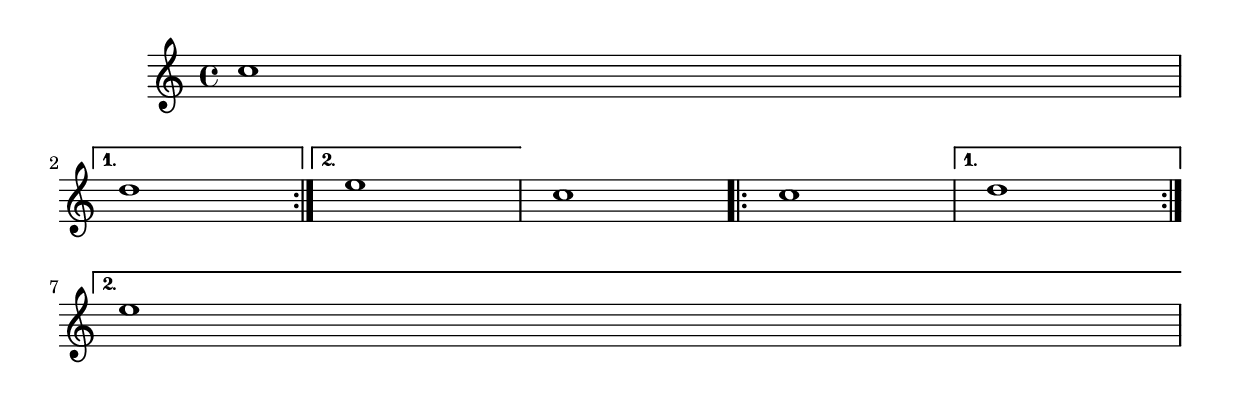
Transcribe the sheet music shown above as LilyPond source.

\version "2.6.0"

\header{
texidoc="
Across linebreaks, the left edge of a first and second alternative
bracket should be equal.
"
}

    \layout { raggedright= ##t }

\score  {

\context Staff\relative c''  {
	\repeat "volta" 2 { c1 \break } \alternative { d e }
	c1
	\repeat "volta" 2 { c1 } \alternative { { d \break}  e }

}
}

